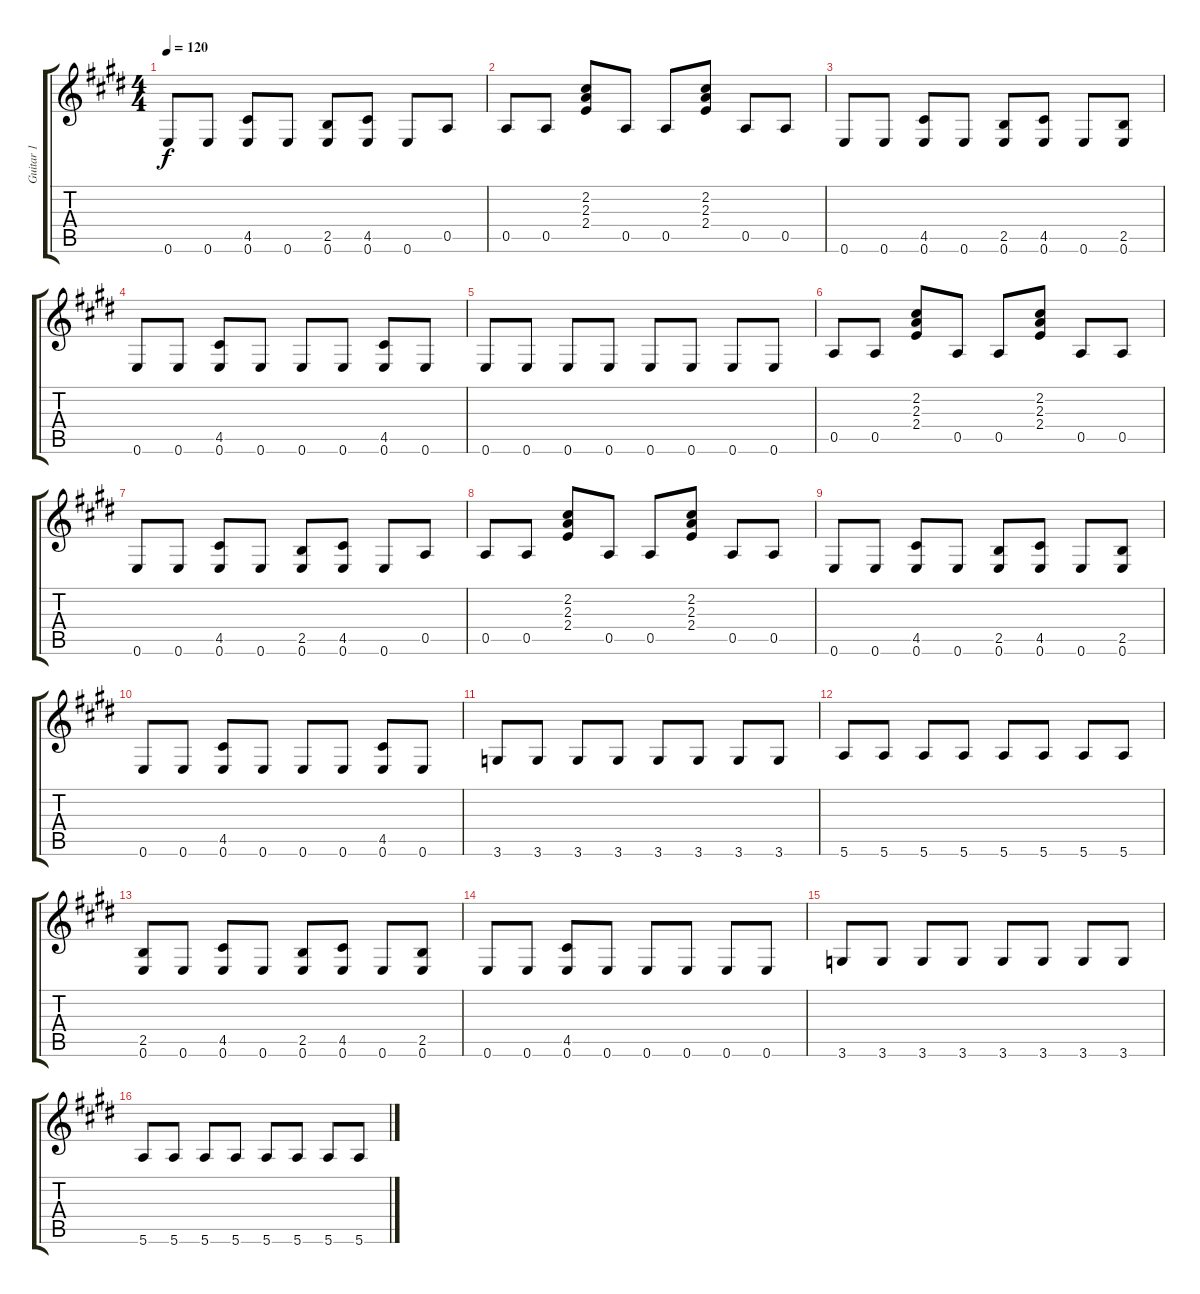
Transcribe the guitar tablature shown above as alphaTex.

\track ("Guitar 1" "Guitar 1") {instrument electricguitarmuted}
\staff {score tabs}
\tuning (E4 B3 G3 D3 A2 E2) {hide}
\ts (4 4)
\tempo 120
\clef g2
\ks e
0.6.8{dy f} 0.6.8 (4.5 0.6).8 0.6.8 (2.5 0.6).8 (4.5 0.6).8 0.6.8 0.5.8 |
0.5.8 0.5.8 (2.2 2.3 2.4).8 0.5.8 0.5.8 (2.2 2.3 2.4).8 0.5.8 0.5.8 |
0.6.8 0.6.8 (4.5 0.6).8 0.6.8 (2.5 0.6).8 (4.5 0.6).8 0.6.8 (2.5 0.6).8 |
0.6.8 0.6.8 (4.5 0.6).8 0.6.8 0.6.8 0.6.8 (4.5 0.6).8 0.6.8 |
0.6.8 0.6.8 0.6.8 0.6.8 0.6.8 0.6.8 0.6.8 0.6.8 |
0.5.8 0.5.8 (2.2 2.3 2.4).8 0.5.8 0.5.8 (2.2 2.3 2.4).8 0.5.8 0.5.8 |
0.6.8 0.6.8 (4.5 0.6).8 0.6.8 (2.5 0.6).8 (4.5 0.6).8 0.6.8 0.5.8 |
0.5.8 0.5.8 (2.2 2.3 2.4).8 0.5.8 0.5.8 (2.2 2.3 2.4).8 0.5.8 0.5.8 |
0.6.8 0.6.8 (4.5 0.6).8 0.6.8 (2.5 0.6).8 (4.5 0.6).8 0.6.8 (2.5 0.6).8 |
0.6.8 0.6.8 (4.5 0.6).8 0.6.8 0.6.8 0.6.8 (4.5 0.6).8 0.6.8 |
3.6.8 3.6.8 3.6.8 3.6.8 3.6.8 3.6.8 3.6.8 3.6.8 |
5.6.8 5.6.8 5.6.8 5.6.8 5.6.8 5.6.8 5.6.8 5.6.8 |
(2.5 0.6).8 0.6.8 (4.5 0.6).8 0.6.8 (2.5 0.6).8 (4.5 0.6).8 0.6.8 (2.5 0.6).8 |
0.6.8 0.6.8 (4.5 0.6).8 0.6.8 0.6.8 0.6.8 0.6.8 0.6.8 |
3.6.8 3.6.8 3.6.8 3.6.8 3.6.8 3.6.8 3.6.8 3.6.8 |
5.6.8 5.6.8 5.6.8 5.6.8 5.6.8 5.6.8 5.6.8 5.6.8
